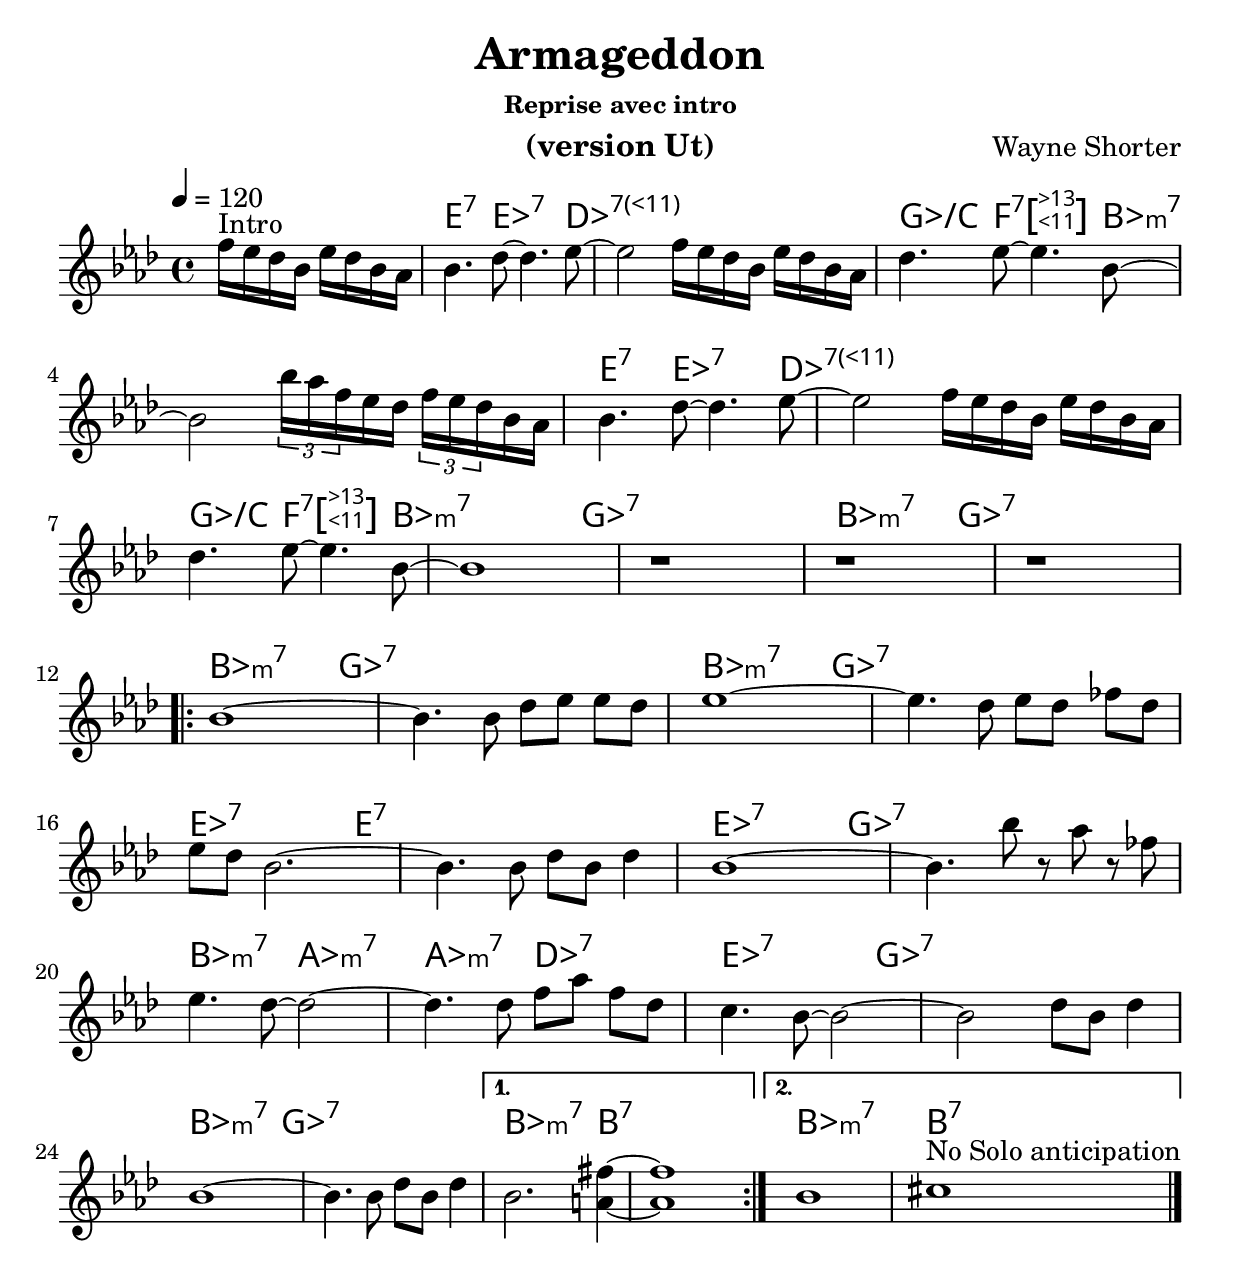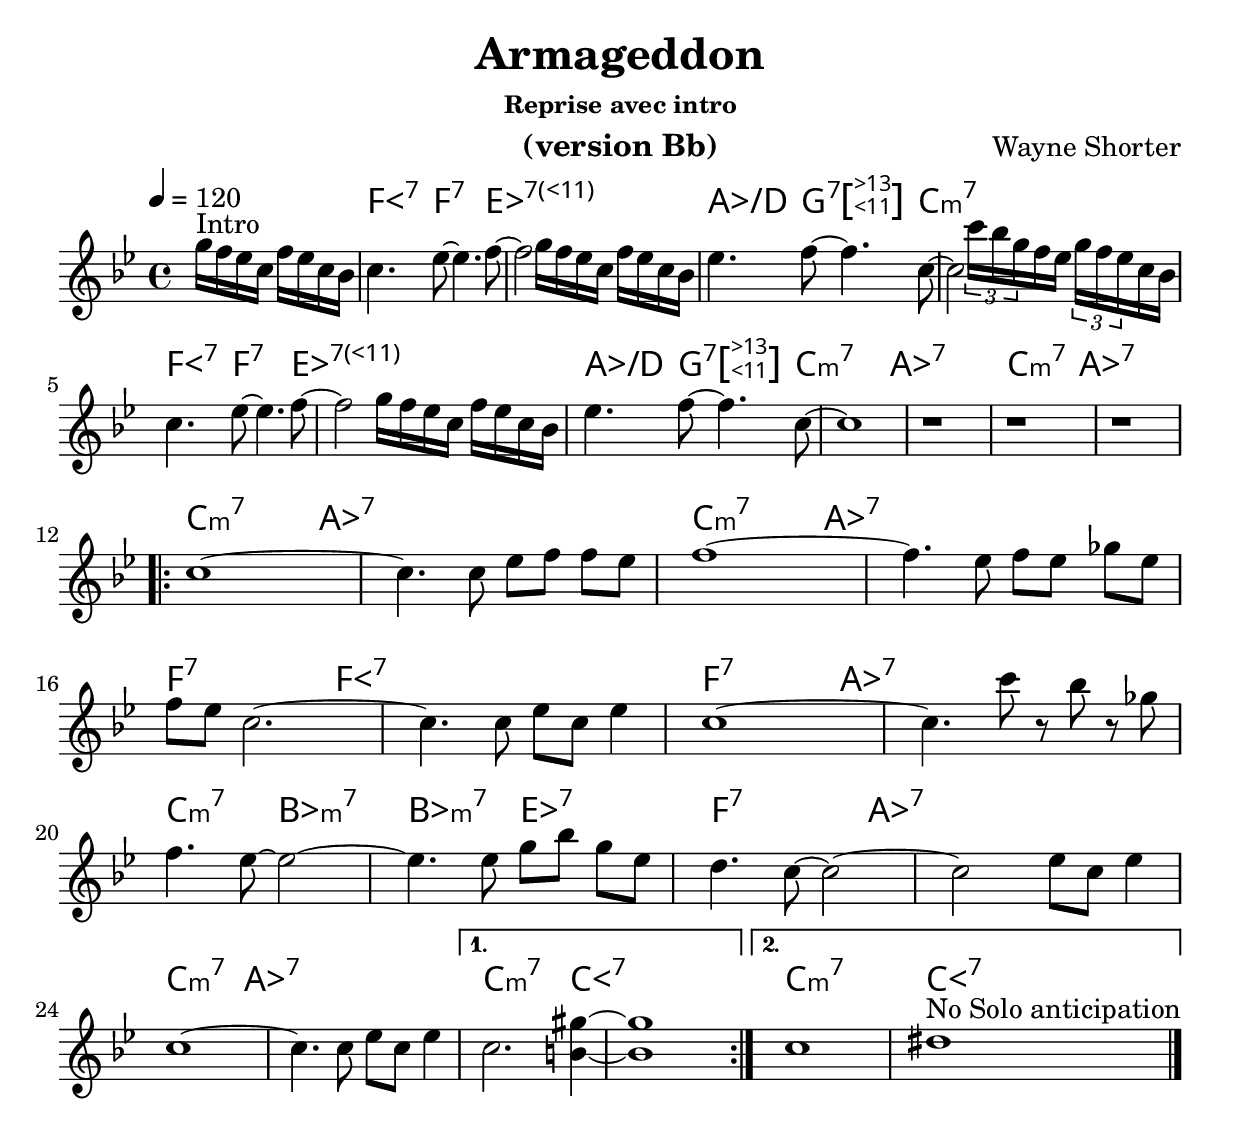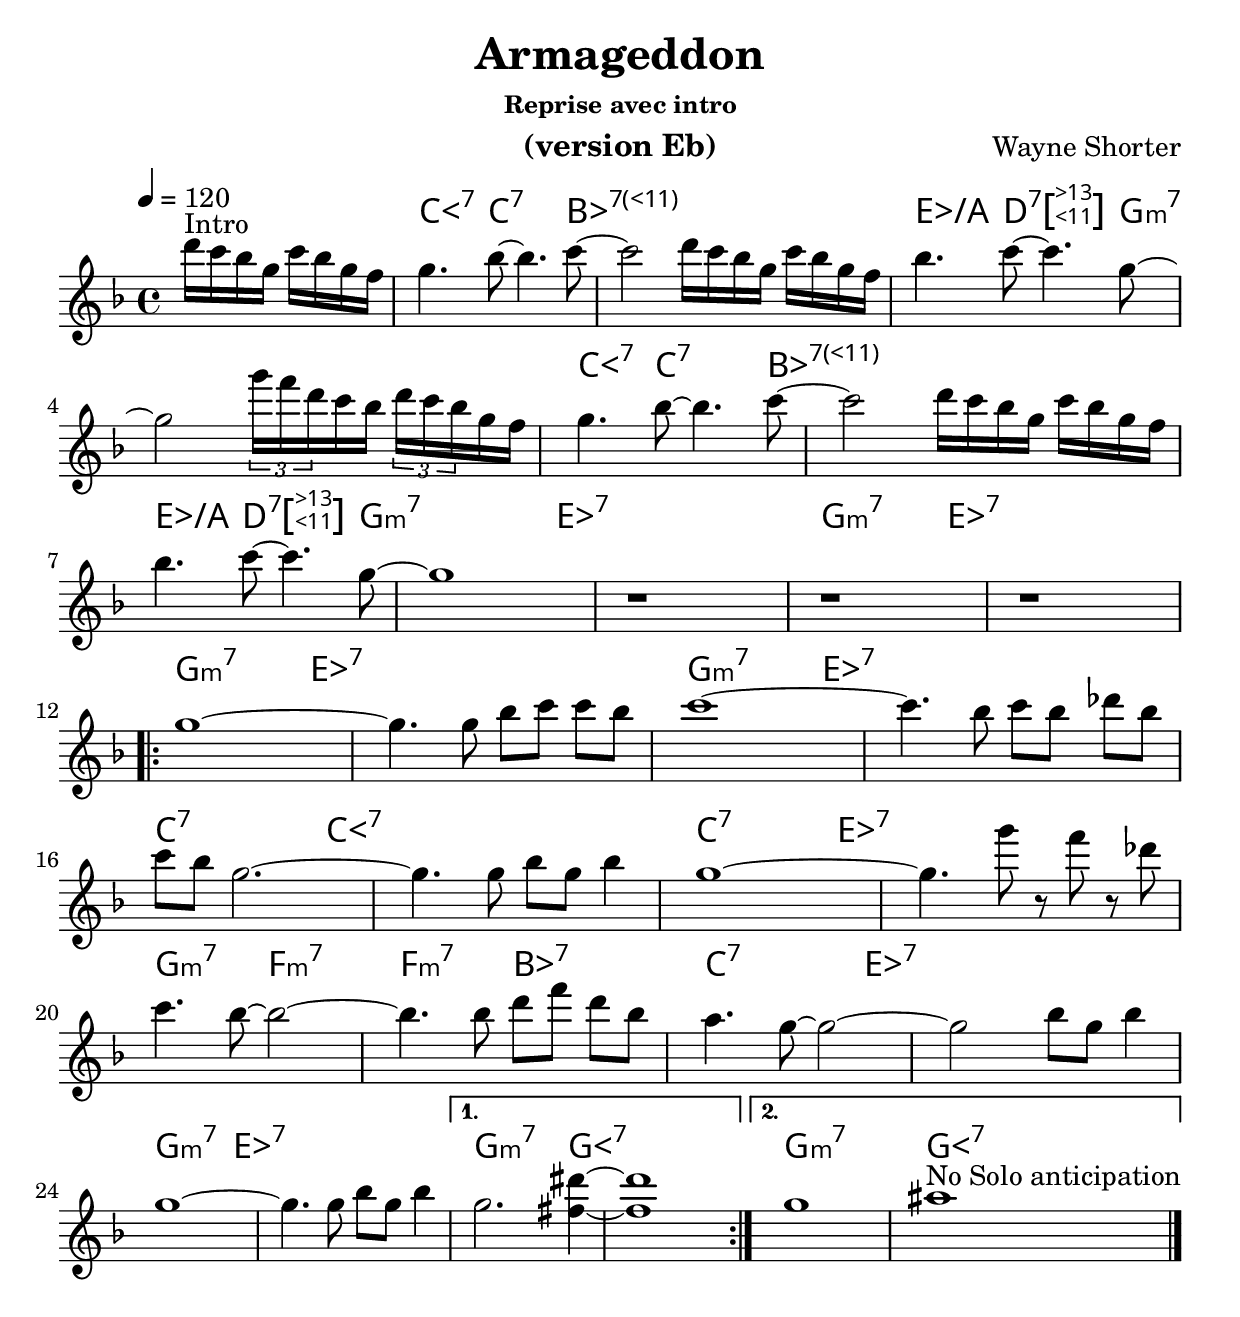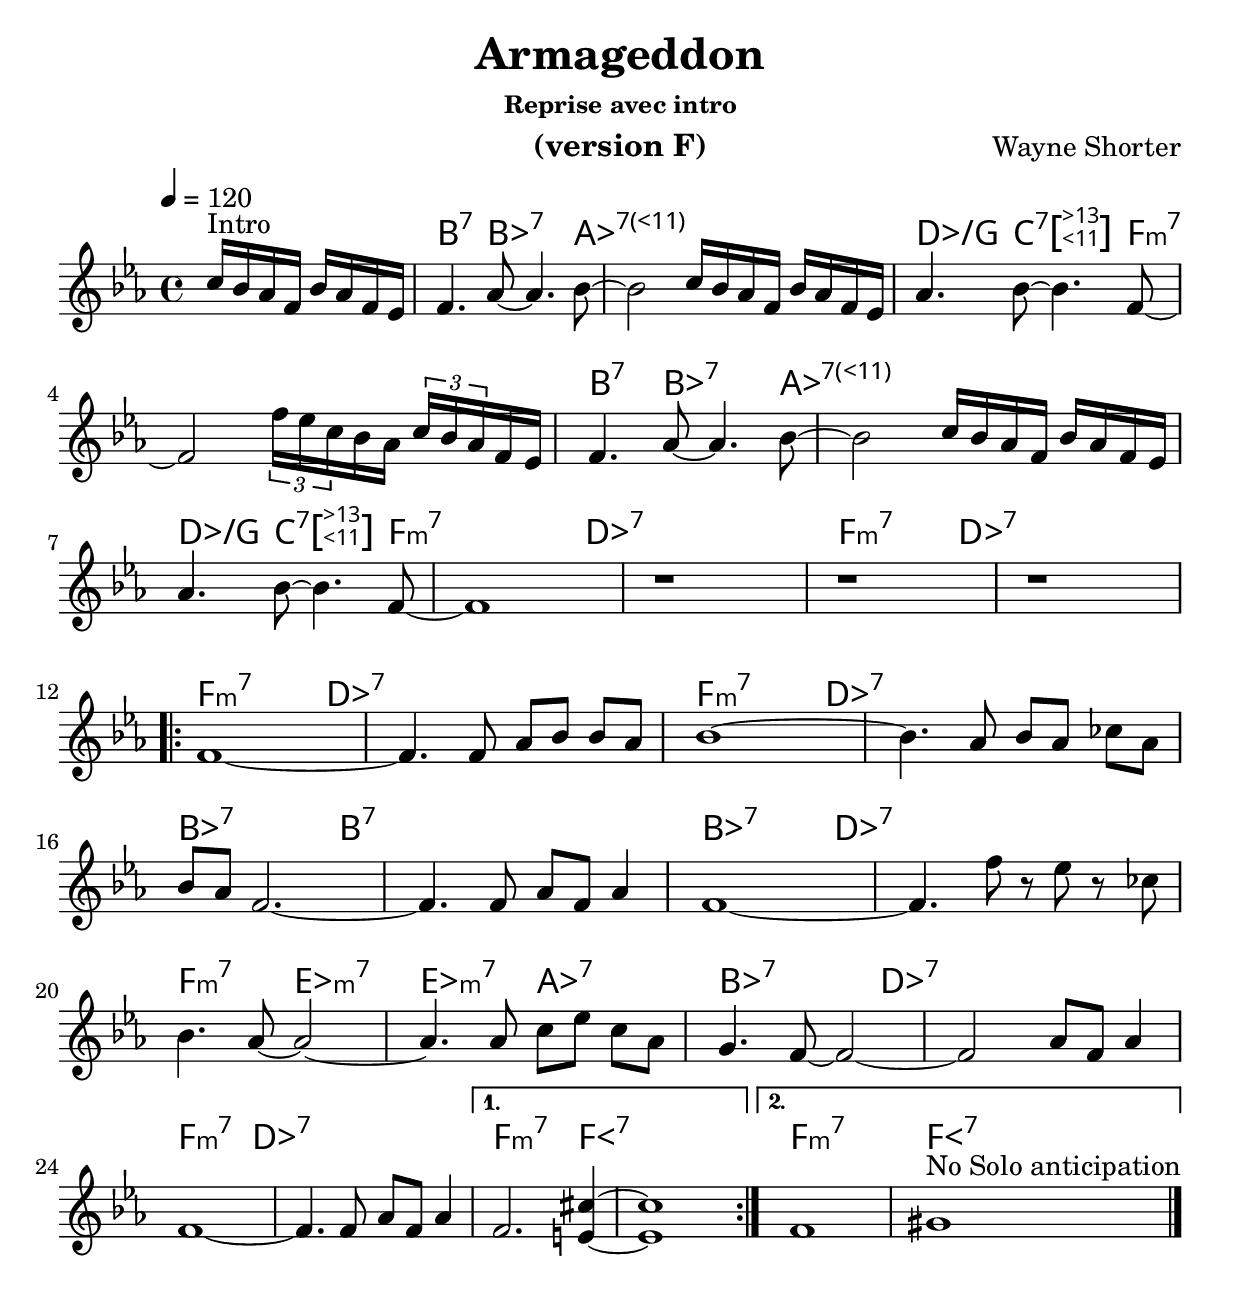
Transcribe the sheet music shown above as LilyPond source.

% Created on Mon Sep 20 15:23:38 CEST 2010
\version "2.22.0"

#(set-global-staff-size 24)
#(set-default-paper-size "a4")

\include "utils/AccordsJazzDefs.ly"

\paper { indent = 0\cm} 

\header {
	title = "Armageddon" 
	subsubtitle = "Reprise avec intro"
 	composer = "Wayne Shorter"
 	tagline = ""

}


accords = \chords {
  \partial 2 s2
  e4.:7 es2:7 des2:7.11+ s8 s2
  ges4./c f2:7.11+.13- bes2:m7 s8 s2
  e4.:7 es2:7 des2:7.11+ s8 s2
  ges4./c f2:7.11+.13- bes2.:m7 s8
  ges1:7 s4 bes2.:m7 ges1:7 s4
  \repeat volta 2 {
    bes2.:m7 ges1:7 s4
    bes2.:m7 ges1:7 s4
    es2.:7 e1:7 s4
    es2.:7 ges1:7 s4
    bes2:m7 aes:m7 aes:m7 des:7
    es2.:7 ges1:7 s4
    bes2.:m7 ges1:7 s4        
  }
  \alternative
  {
  {bes2.:m7 b1:7 s4}
  {bes1:m7 b:7}
  }
}

voix = \relative c' { 	
 % Type notes here 
\compressEmptyMeasures
\set Timing.beamExceptions = #'()
\partial 2
f'16^\markup{Intro} es des bes es des bes aes
bes4. des8~ des4. es8~
es2 f16 es des bes es des bes aes
des4. es8~ es4. bes8~
bes2 \tuplet 3/2 {bes'16 aes f} es des \tuplet 3/2 {f es des} bes aes
bes4. des8~ des4. es8~
es2 f16 es des bes es des bes aes
des4. es8~ es4. bes8~
bes1 r r r
\break
\repeat volta 2 {
  bes1~ bes4. bes8 des es es des
  es1~ es4. des8 es des fes des
  \break
  es des bes2.~ bes4. bes8 des bes des4
  bes1~ bes4. bes'8 r aes r fes
  \break
  es4. des8~ des2~
  des4. des8 f aes f des
  c4. bes8~ bes2~ bes des8 bes des4
  \break
  bes1~ bes4. bes8 des bes des4
}
\alternative{
  {bes2. <a fis'>4~ <a fis'>1}
  {bes1 cis^\markup{No Solo anticipation}}
}
\bar "|."
}


staffViolon = \new Staff {
	\time 4/4
	\tempo 4 = 120 
	\set Staff.midiInstrument = "trumpet"
	\key aes \major
	\clef treble
	\accidentalStyle modern-cautionary
	\voix
}

theme=\staffViolon

\include "utils/books.ly"